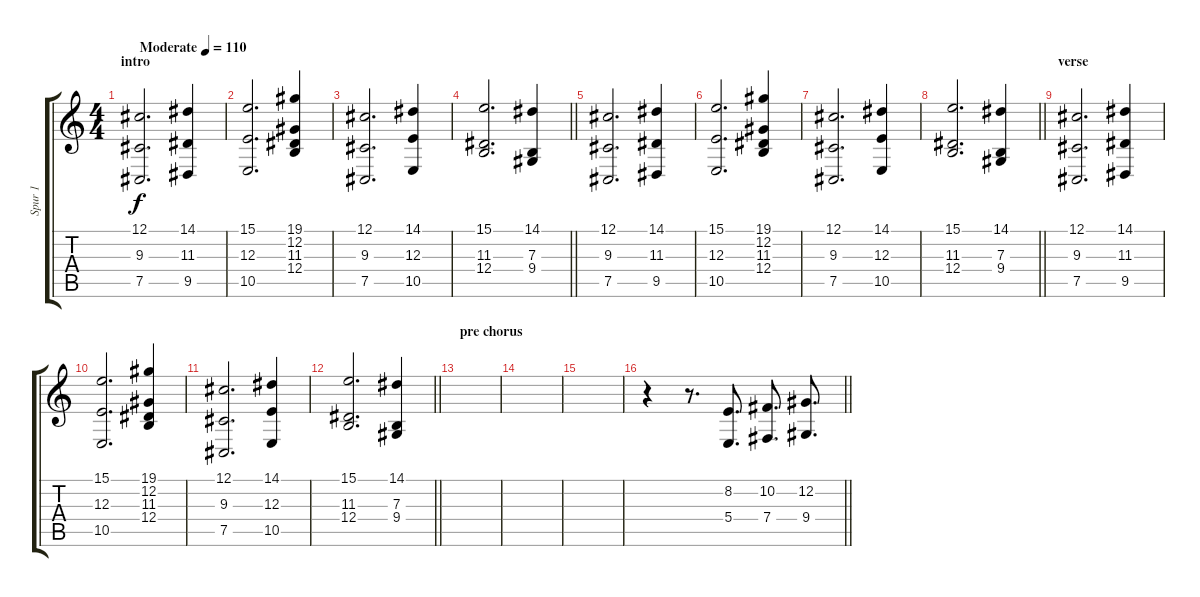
\track ("Spur 1" "Spur 1") {instrument stringensemble1}
\staff {score tabs}
\tuning (Db4 Ab3 E3 B2 Gb2 Db2) {hide}
\ts (4 4)
\section ("" "intro")
\tempo (110 "Moderate")
\clef g2
\ks c
(12.1 9.3 7.5).2{d dy f volume 9 instrument stringensemble1} (14.1 11.3 9.5).4 |
(15.1 12.3 10.5).2{d} (19.1 12.2 11.3 12.4).4 |
(12.1 9.3 7.5).2{d} (14.1 12.3 10.5).4 |
\barLineRight lightlight
(15.1 11.3 12.4).2{d} (14.1 7.3 9.4).4 |
\section ("" "")
(12.1 9.3 7.5).2{d} (14.1 11.3 9.5).4 |
(15.1 12.3 10.5).2{d} (19.1 12.2 11.3 12.4).4 |
(12.1 9.3 7.5).2{d} (14.1 12.3 10.5).4 |
\barLineRight lightlight
(15.1 11.3 12.4).2{d} (14.1 7.3 9.4).4 |
\section ("" "verse")
(12.1 9.3 7.5).2{d} (14.1 11.3 9.5).4 |
(15.1 12.3 10.5).2{d} (19.1 12.2 11.3 12.4).4 |
(12.1 9.3 7.5).2{d} (14.1 12.3 10.5).4 |
\barLineRight lightlight
(15.1 11.3 12.4).2{d} (14.1 7.3 9.4).4 |
\section ("" "pre chorus")
|
|
|
\barLineRight lightlight
r.4 r.8{d} (8.2 5.4).8{d volume 11} (10.2 7.4).8{d} (12.2 9.4).8{d}
